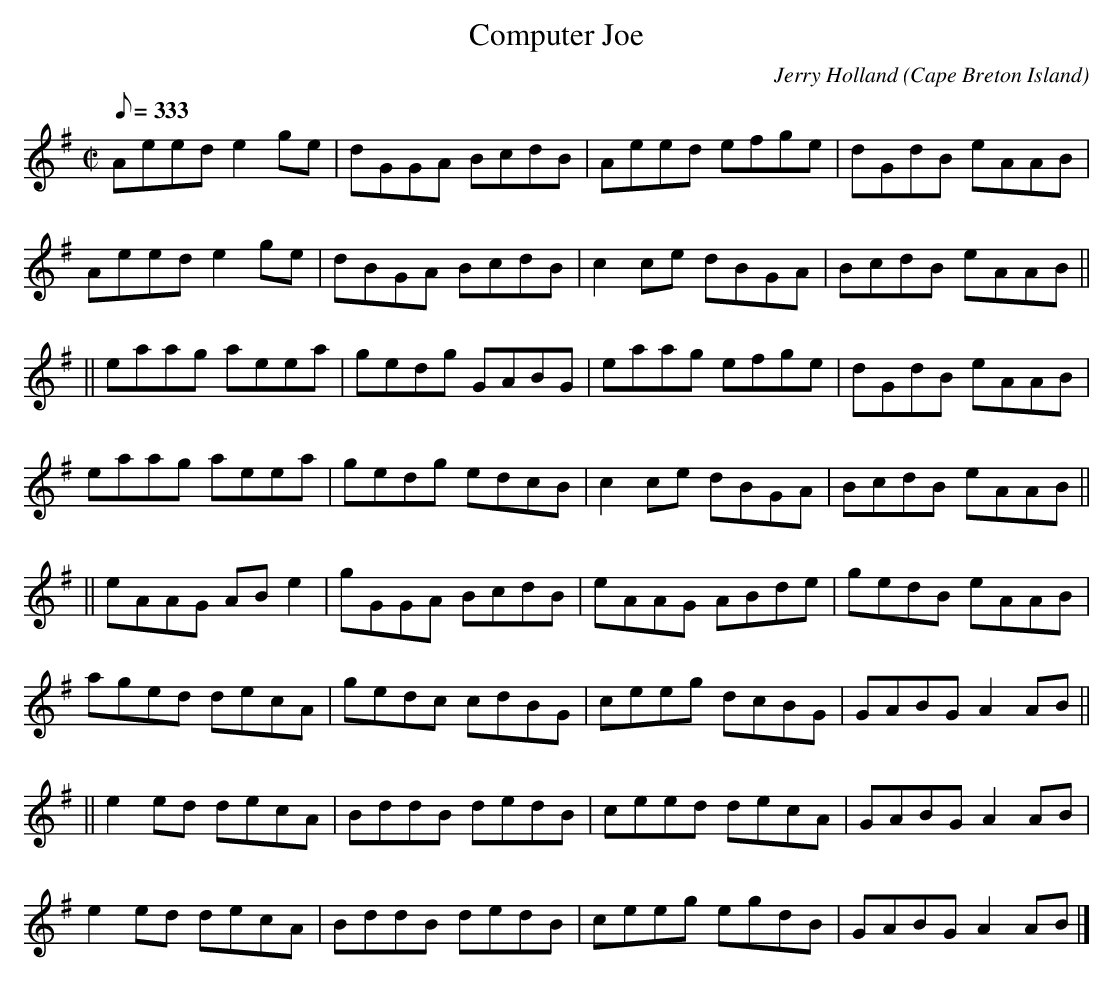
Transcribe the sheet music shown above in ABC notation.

X:1
T:Computer Joe
C:Jerry Holland
O:Cape Breton Island
L:1/8
Q:333
M:C|
K:Ador
Aeed e2 ge|dGGA BcdB|Aeed efge|dGdB eAAB|
Aeed e2 ge|dBGA BcdB|c2 ce dBGA|BcdB eAAB||
||eaag aeea|gedg GABG|eaag efge|dGdB eAAB|
eaag aeea|gedg edcB|c2 ce dBGA|BcdB eAAB||
||eAAG AB e2|gGGA BcdB|eAAG ABde|gedB eAAB|
aged decA|gedc cdBG|ceeg dcBG|GABG A2 AB||
||e2 ed decA|BddB dedB|ceed decA|GABG A2 AB|
e2 ed decA|BddB dedB|ceeg egdB|GABG A2 AB|]
